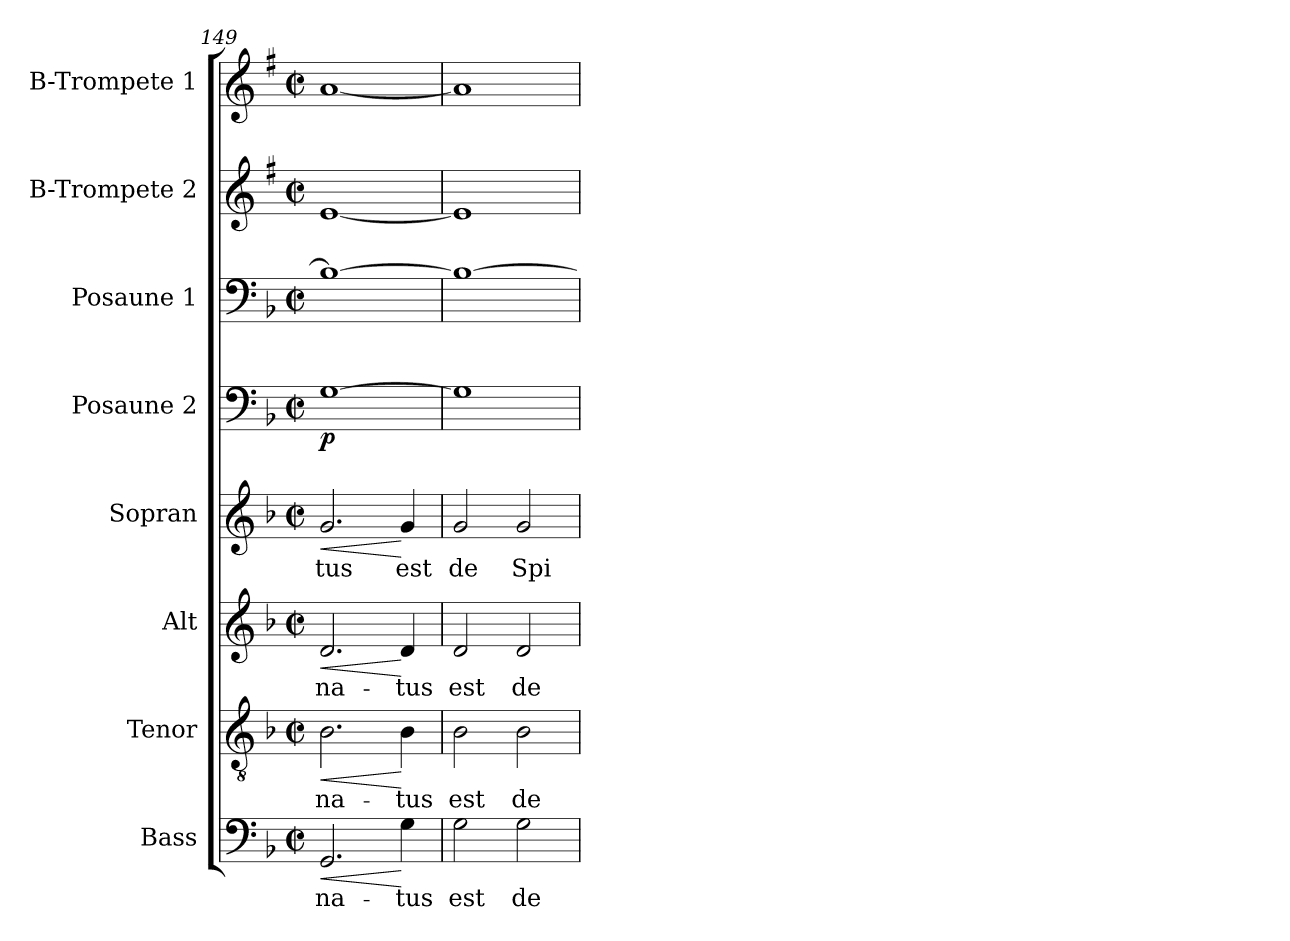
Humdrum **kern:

**kern	**text	**dynam	**kern	**text	**dynam	**kern	**text	**dynam	**kern	**text	**dynam	**kern	**dynam	**kern	**kern	**kern
*part8	*part8	*part8	*part7	*part7	*part7	*part6	*part6	*part6	*part5	*part5	*part5	*part4	*part4	*part3	*part2	*part1
*staff8	*staff8	*staff8	*staff7	*staff7	*staff7	*staff6	*staff6	*staff6	*staff5	*staff5	*staff5	*staff4	*staff4	*staff3	*staff2	*staff1
*I"Bass	*	*	*I"Tenor	*	*	*I"Alt	*	*	*I"Sopran	*	*	*I"Posaune 2	*	*I"Posaune 1	*I"B-Trompete 2	*I"B-Trompete 1
*I'B.	*	*	*I'T.	*	*	*I'A.	*	*	*I'S.	*	*	*I'Pos. 2	*	*I'Pos. 1	*I'B Trp. 2	*I'B Trp. 1
*clefF4	*	*	*clefGv2	*	*	*clefG2	*	*	*clefG2	*	*	*clefF4	*	*clefF4	*clefG2	*clefG2
*	*	*	*	*	*	*	*	*	*	*	*	*	*	*	*ITrd1c2	*ITrd1c2
*k[b-]	*	*	*k[b-]	*	*	*k[b-]	*	*	*k[b-]	*	*	*k[b-]	*	*k[b-]	*k[b-]	*k[b-]
*F:	*	*	*F:	*	*	*F:	*	*	*F:	*	*	*F:	*	*F:	*F:	*F:
*M2/2	*	*	*M2/2	*	*	*M2/2	*	*	*M2/2	*	*	*M2/2	*	*M2/2	*M2/2	*M2/2
*met(c|)	*	*	*met(c|)	*	*	*met(c|)	*	*	*met(c|)	*	*	*met(c|)	*	*met(c|)	*met(c|)	*met(c|)
=149	=149	=149	=149	=149	=149	=149	=149	=149	=149	=149	=149	=149	=149	=149	=149	=149
!	!LO:LY:b	!LO:HP:b	!	!LO:LY:b	!LO:HP:b	!	!LO:LY:b	!LO:HP:b	!	!LO:LY:b	!LO:HP:b	!	!LO:DY:b	!	!	!
2.GG/	-na-	<	2.B-\	-na-	<	2.d/	-na-	<	2.g/	-tus	<	[1G	p	1B-_	[1d	[1g
!	!LO:LY:b	!	!	!LO:LY:b	!	!	!LO:LY:b	!	!	!LO:LY:b	!	!	!	!	!	!
4G\	-tus	[	4B-\	-tus	[	4d/	-tus	[	4g/	est	[	.	.	.	.	.
=150	=150	=150	=150	=150	=150	=150	=150	=150	=150	=150	=150	=150	=150	=150	=150	=150
!	!LO:LY:b	!	!	!LO:LY:b	!	!	!LO:LY:b	!	!	!LO:LY:b	!	!	!	!	!	!
2G\	est	.	2B-\	est	.	2d/	est	.	2g/	de	.	1G]	.	1B-_	1d]	1g]
!	!LO:LY:b	!	!	!LO:LY:b	!	!	!LO:LY:b	!	!	!LO:LY:b	!	!	!	!	!	!
2G\	de	.	2B-\	de	.	2d/	de	.	2g/	Spi-	.	.	.	.	.	.
=	=	=	=	=	=	=	=	=	=	=	=	=	=	=	=	=
*-	*-	*-	*-	*-	*-	*-	*-	*-	*-	*-	*-	*-	*-	*-	*-	*-
